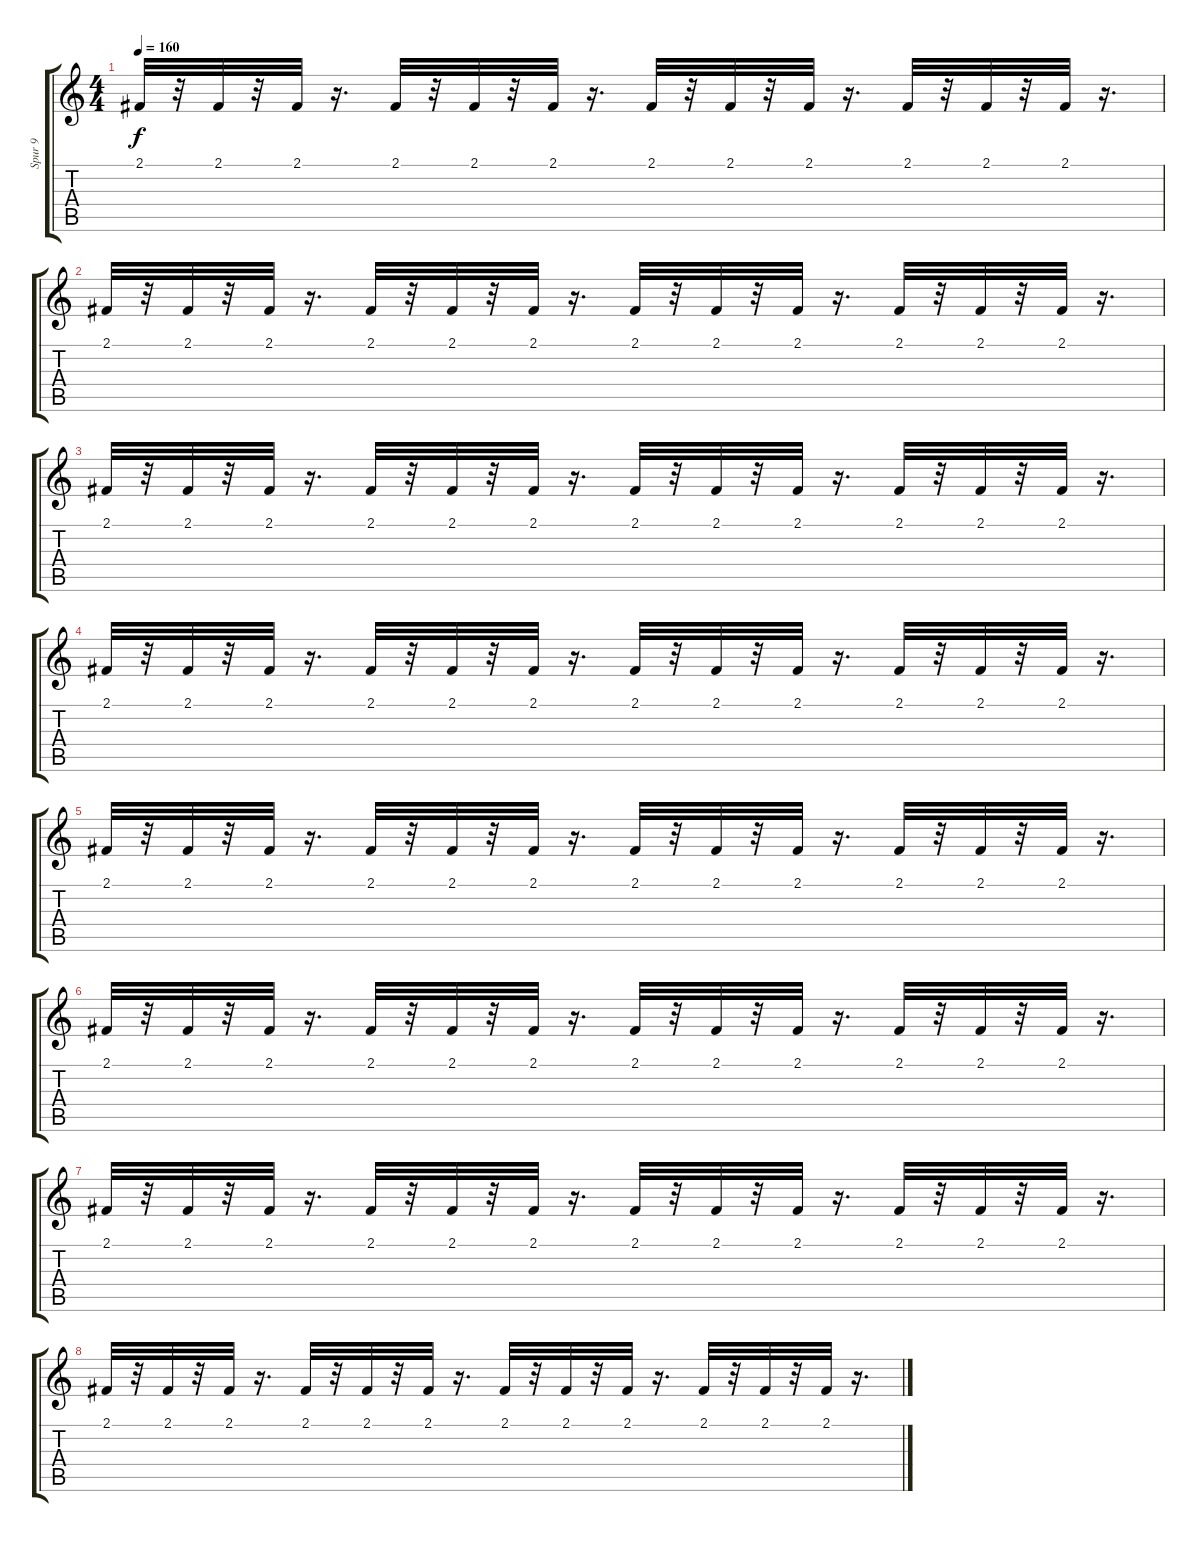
\track ("Spur 9" "Spur 9") {instrument lead8bassandlead}
\staff {score tabs}
\tuning (E4 B3 G3 D3 A2 E2) {hide}
\ts (4 4)
\tempo 160
\clef g2
\ks c
2.1.32{dy f} r.32 2.1.32 r.32 2.1.32 r.16{d} 2.1.32 r.32 2.1.32 r.32 2.1.32 r.16{d} 2.1.32 r.32 2.1.32 r.32 2.1.32 r.16{d} 2.1.32 r.32 2.1.32 r.32 2.1.32 r.16{d} |
2.1.32 r.32 2.1.32 r.32 2.1.32 r.16{d} 2.1.32 r.32 2.1.32 r.32 2.1.32 r.16{d} 2.1.32 r.32 2.1.32 r.32 2.1.32 r.16{d} 2.1.32 r.32 2.1.32 r.32 2.1.32 r.16{d} |
2.1.32 r.32 2.1.32 r.32 2.1.32 r.16{d} 2.1.32 r.32 2.1.32 r.32 2.1.32 r.16{d} 2.1.32 r.32 2.1.32 r.32 2.1.32 r.16{d} 2.1.32 r.32 2.1.32 r.32 2.1.32 r.16{d} |
2.1.32 r.32 2.1.32 r.32 2.1.32 r.16{d} 2.1.32 r.32 2.1.32 r.32 2.1.32 r.16{d} 2.1.32 r.32 2.1.32 r.32 2.1.32 r.16{d} 2.1.32 r.32 2.1.32 r.32 2.1.32 r.16{d} |
2.1.32 r.32 2.1.32 r.32 2.1.32 r.16{d} 2.1.32 r.32 2.1.32 r.32 2.1.32 r.16{d} 2.1.32 r.32 2.1.32 r.32 2.1.32 r.16{d} 2.1.32 r.32 2.1.32 r.32 2.1.32 r.16{d} |
2.1.32 r.32 2.1.32 r.32 2.1.32 r.16{d} 2.1.32 r.32 2.1.32 r.32 2.1.32 r.16{d} 2.1.32 r.32 2.1.32 r.32 2.1.32 r.16{d} 2.1.32 r.32 2.1.32 r.32 2.1.32 r.16{d} |
2.1.32 r.32 2.1.32 r.32 2.1.32 r.16{d} 2.1.32 r.32 2.1.32 r.32 2.1.32 r.16{d} 2.1.32 r.32 2.1.32 r.32 2.1.32 r.16{d} 2.1.32 r.32 2.1.32 r.32 2.1.32 r.16{d} |
2.1.32 r.32 2.1.32 r.32 2.1.32 r.16{d} 2.1.32 r.32 2.1.32 r.32 2.1.32 r.16{d} 2.1.32 r.32 2.1.32 r.32 2.1.32 r.16{d} 2.1.32 r.32 2.1.32 r.32 2.1.32 r.16{d}
